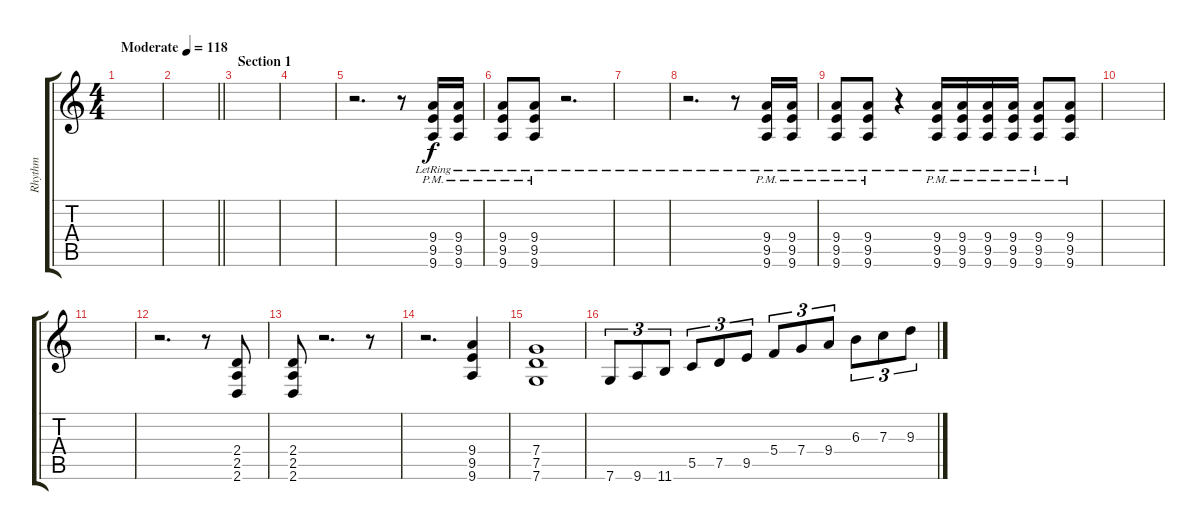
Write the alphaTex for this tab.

\track ("Rhythm" "Rhythm") {instrument overdrivenguitar}
\staff {score tabs}
\tuning (D4 A3 F3 C3 G2 C2) {hide}
\ts (4 4)
\tempo (118 "Moderate")
\clef g2
\ks c
|
\barLineRight lightlight
|
\section ("" "Section 1")
|
|
r.2{d} r.8 (9.4{pm lr} 9.5{pm lr} 9.6{pm lr}).16 (9.4{pm lr} 9.5{pm lr} 9.6{pm lr}).16 |
(9.4{pm lr} 9.5{pm lr} 9.6{pm lr}).8 (9.4{pm lr} 9.5{pm lr} 9.6{pm lr}).8 r.2{d} |
|
r.2{d} r.8 (9.4{pm lr} 9.5{pm lr} 9.6{pm lr}).16 (9.4{pm lr} 9.5{pm lr} 9.6{pm lr}).16 |
(9.4{pm lr} 9.5{pm lr} 9.6{pm lr}).8 (9.4{pm lr} 9.5{pm lr} 9.6{pm lr}).8 r.4 (9.4{pm lr} 9.5{pm lr} 9.6{pm lr}).16 (9.4{pm lr} 9.5{pm lr} 9.6{pm lr}).16 (9.4{pm lr} 9.5{pm lr} 9.6{pm lr}).16 (9.4{pm lr} 9.5{pm lr} 9.6{pm lr}).16 (9.4{pm lr} 9.5{pm lr} 9.6{pm lr}).8 (9.4{pm} 9.5{pm} 9.6{pm}).8 |
|
|
r.2{d} r.8 (2.4 2.5 2.6).8 |
(2.4 2.5 2.6).8 r.2{d} r.8 |
r.2{d} (9.4 9.5 9.6).4 |
(7.4 7.5 7.6).1 |
7.6.8{tu (3 2)} 9.6.8{tu (3 2)} 11.6.8{tu (3 2)} 5.5.8{tu (3 2)} 7.5.8{tu (3 2)} 9.5.8{tu (3 2)} 5.4.8{tu (3 2)} 7.4.8{tu (3 2)} 9.4.8{tu (3 2)} 6.3.8{tu (3 2)} 7.3.8{tu (3 2)} 9.3.8{tu (3 2)}
